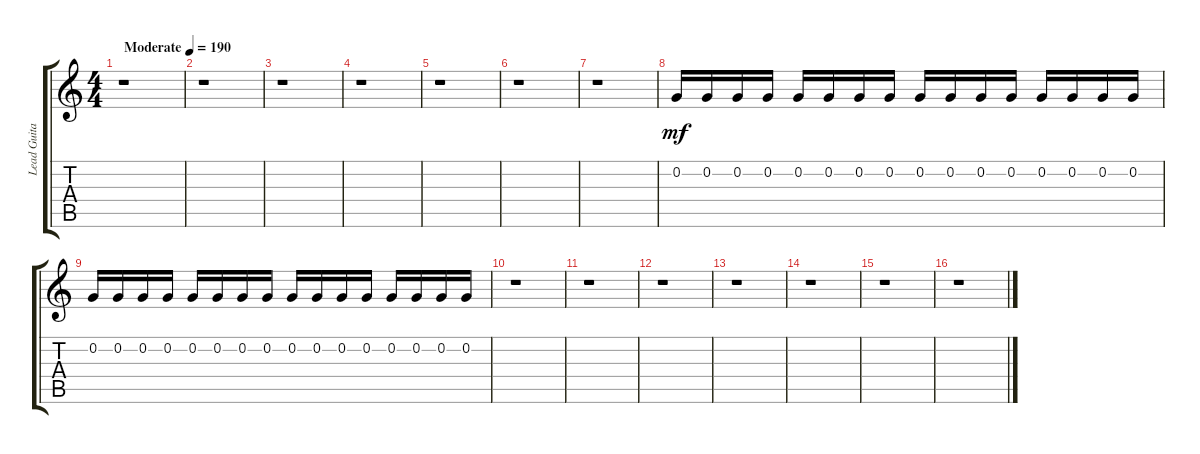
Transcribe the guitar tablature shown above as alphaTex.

\track ("Lead Guitar" "Lead Guita") {instrument distortionguitar}
\staff {score tabs}
\tuning (C4 G3 Eb3 Bb2 F2 C2) {hide}
\ts (4 4)
\tempo (190 "Moderate")
\clef g2
\ks c
r.1{dy mf instrument distortionguitar} |
r.1 |
r.1 |
r.1 |
r.1 |
r.1 |
r.1 |
0.2.16 0.2.16 0.2.16 0.2.16 0.2.16 0.2.16 0.2.16 0.2.16 0.2.16 0.2.16 0.2.16 0.2.16 0.2.16 0.2.16 0.2.16 0.2.16 |
0.2.16 0.2.16 0.2.16 0.2.16 0.2.16 0.2.16 0.2.16 0.2.16 0.2.16 0.2.16 0.2.16 0.2.16 0.2.16 0.2.16 0.2.16 0.2.16 |
r.1 |
r.1 |
r.1 |
r.1 |
r.1 |
r.1 |
r.1
